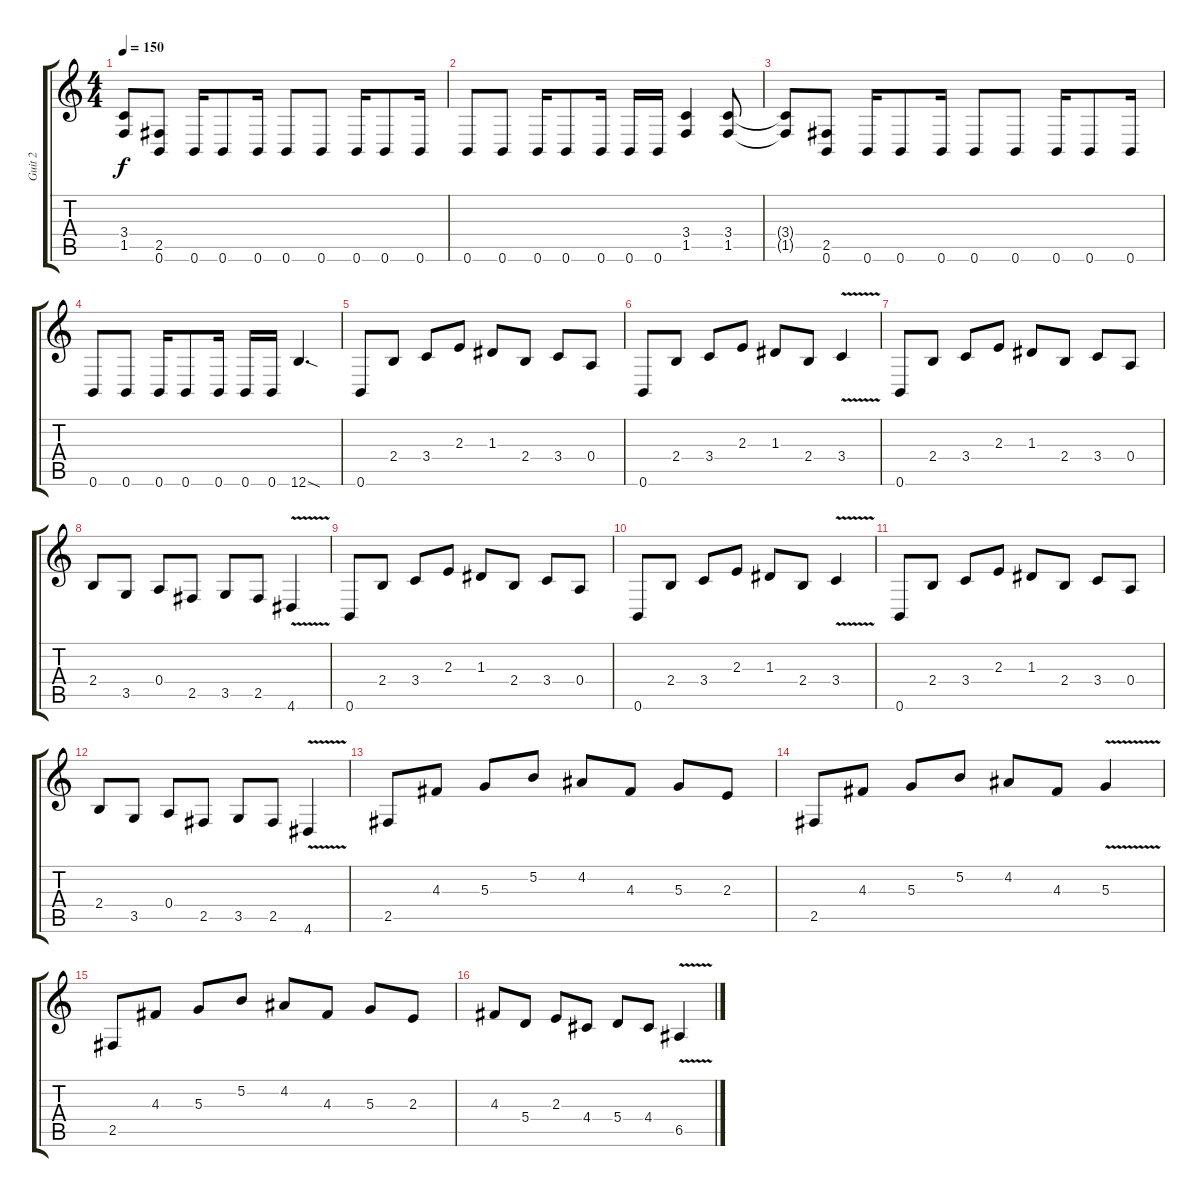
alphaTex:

\track ("Guit 2" "Guit 2") {instrument distortionguitar}
\staff {score tabs}
\tuning (B3 Gb3 D3 A2 E2 B1) {hide}
\ts (4 4)
\tempo 150
\clef g2
\ks c
(3.4{t} 1.5{t}).8{dy f} (2.5 0.6).8 0.6.16 0.6.8 0.6.16 0.6.8 0.6.8 0.6.16 0.6.8 0.6.16 |
0.6.8 0.6.8 0.6.16 0.6.8 0.6.16 0.6.16 0.6.16 (3.4 1.5).4 (3.4 1.5).8 |
(3.4{t} 1.5{t}).8 (2.5 0.6).8 0.6.16 0.6.8 0.6.16 0.6.8 0.6.8 0.6.16 0.6.8 0.6.16 |
0.6.8 0.6.8 0.6.16 0.6.8 0.6.16 0.6.16 0.6.16 12.6{sod}.4{d} |
0.6.8 2.4.8 3.4.8 2.3.8 1.3.8 2.4.8 3.4.8 0.4.8 |
0.6.8 2.4.8 3.4.8 2.3.8 1.3.8 2.4.8 3.4{v}.4 |
0.6.8 2.4.8 3.4.8 2.3.8 1.3.8 2.4.8 3.4.8 0.4.8 |
2.4.8 3.5.8 0.4.8 2.5.8 3.5.8 2.5.8 4.6{v}.4 |
0.6.8 2.4.8 3.4.8 2.3.8 1.3.8 2.4.8 3.4.8 0.4.8 |
0.6.8 2.4.8 3.4.8 2.3.8 1.3.8 2.4.8 3.4{v}.4 |
0.6.8 2.4.8 3.4.8 2.3.8 1.3.8 2.4.8 3.4.8 0.4.8 |
2.4.8 3.5.8 0.4.8 2.5.8 3.5.8 2.5.8 4.6{v}.4 |
2.5.8 4.3.8 5.3.8 5.2.8 4.2.8 4.3.8 5.3.8 2.3.8 |
2.5.8 4.3.8 5.3.8 5.2.8 4.2.8 4.3.8 5.3{v}.4 |
2.5.8 4.3.8 5.3.8 5.2.8 4.2.8 4.3.8 5.3.8 2.3.8 |
4.3.8 5.4.8 2.3.8 4.4.8 5.4.8 4.4.8 6.5{v}.4
